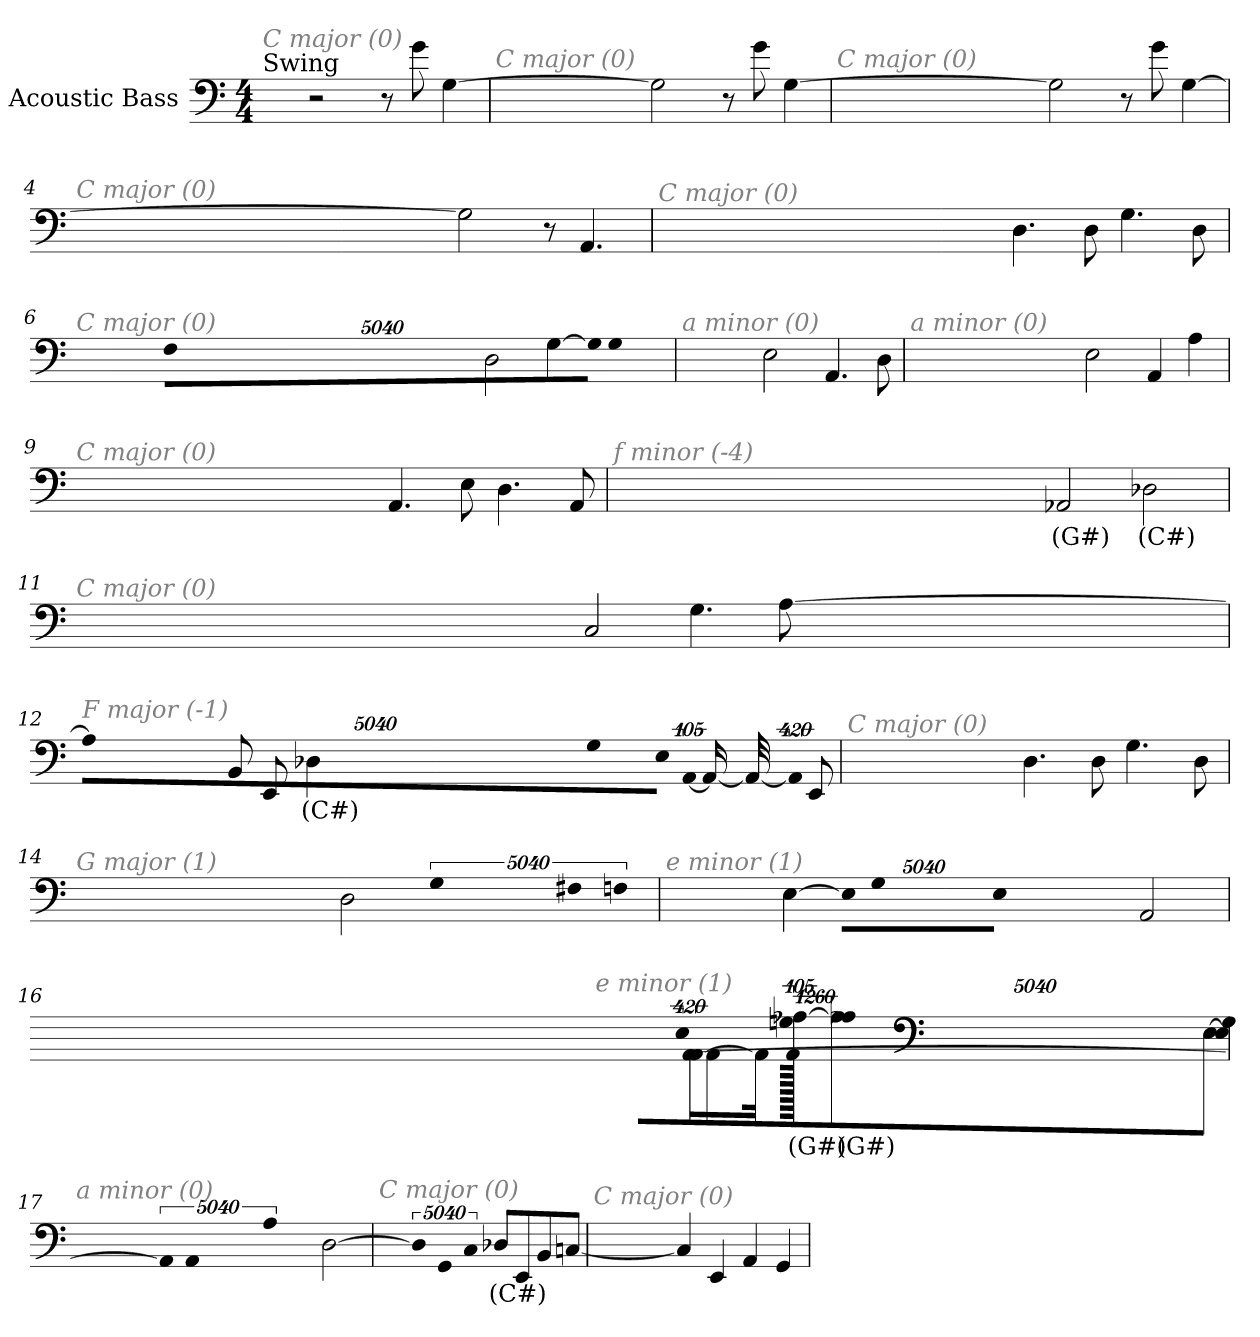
**kern	**text
*part1	*part1
*staff1	*staff1
*I"Acoustic Bass	*
*clefF4	*
*ITrd7c12	*
*k[]	*
*C:	*
*M4/4	*
=1	=1
!LO:TX:a:t=Swing	!
!LO:TX:i:color=#808080:t=C major (0)	!
2r	.
8r	.
8G	.
[4GG	.
=2	=2
!LO:TX:i:color=#808080:t=C major (0)	!
2GG]	.
8r	.
8G	.
[4GG	.
=3	=3
!LO:TX:i:color=#808080:t=C major (0)	!
2GG]	.
8r	.
8G	.
[4GG	.
=4	=4
!LO:TX:i:color=#808080:t=C major (0)	!
2GG]	.
8r	.
4.AAA	.
=5	=5
!LO:TX:i:color=#808080:t=C major (0)	!
4.DD	.
8DD	.
4.GG	.
8DD	.
=6	=6
!LO:TX:i:color=#808080:t=C major (0)	!
2DD	.
[4GG	.
!LO:N:vis=8	!
40320%3347GGL]	.
!LO:N:vis=8	!
40320%3347GG	.
!LO:N:vis=8	!
40320%3347FFJ	.
=7	=7
!LO:TX:i:color=#808080:t=a minor (0)	!
2EE	.
4.AAA	.
8DD	.
=8	=8
!LO:TX:i:color=#808080:t=a minor (0)	!
2EE	.
4AAA	.
4AA	.
=9	=9
!LO:TX:i:color=#808080:t=C major (0)	!
4.AAA	.
8EE	.
4.DD	.
8AAA	.
=10	=10
!LO:TX:i:color=#808080:t=f minor (-4)	!
2AAA-Xi	(G#)
2DD-Xi	(C#)
=11	=11
!LO:TX:i:color=#808080:t=C major (0)	!
2CC	.
4.GG	.
[8AA	.
=12	=12
!LO:TX:i:color=#808080:t=F major (-1)	!
!LO:N:vis=8	!
40320%3347AAL]	.
!LO:N:vis=8	!
40320%3347GG	.
!LO:N:vis=8	!
40320%3347EEJ	.
!LO:N:vis=1024	!
[13440%13AAAL	.
16AAAL_	.
32AAAL_	.
!LO:N:vis=1024%31	!
13440%407AAAL]	.
8EEEJ	.
8BBBL	.
8EEEJ	.
4DD-Xi	(C#)
=13	=13
!LO:TX:i:color=#808080:t=C major (0)	!
4.DD	.
8DD	.
4.GG	.
8DD	.
=14	=14
!LO:TX:i:color=#808080:t=G major (1)	!
2DD	.
!LO:N:vis=4	!
20160%3347GG	.
!LO:N:vis=4	!
20160%3347FF#X	.
!LO:N:vis=4	!
20160%3347FFn	.
=15	=15
!LO:TX:i:color=#808080:t=e minor (1)	!
[4EE	.
!LO:N:vis=8	!
40320%3347EEL]	.
!LO:N:vis=8	!
40320%3347GG	.
!LO:N:vis=8	!
40320%3347EEJ	.
2AAA	.
=16	=16
!LO:TX:i:color=#808080:t=e minor (1)	!
[4EE	.
!LO:N:vis=8	!
40320%3347EEL]	.
!LO:N:vis=8	!
40320%3347GG	.
!LO:N:vis=8	!
40320%3347AA-XiJ	(G#)
[13440%13AA-Xi	(G#)
10080%827AA-i]	.
!LO:N:vis=8	!
40320%3347GGn	.
!LO:N:vis=8	!
40320%3347EEJ	.
!LO:N:vis=1024	!
[13440%13AAA	.
8AAA_	.
16AAA_	.
32AAA_	.
!LO:N:vis=1024%31	!
13440%407AAA_	.
=17	=17
!LO:TX:i:color=#808080:t=a minor (0)	!
!LO:N:vis=4	!
20160%3347AAA]	.
!LO:N:vis=4	!
20160%3347AAA	.
!LO:N:vis=4	!
20160%3347AA	.
[2DD	.
=18	=18
!LO:TX:i:color=#808080:t=C major (0)	!
!LO:N:vis=4	!
20160%3347DD]	.
!LO:N:vis=4	!
20160%3347GGG	.
!LO:N:vis=4	!
20160%3347CC	.
8DD-XiL	(C#)
8EEE	.
8BBB	.
[8CCnJ	.
=19	=19
!LO:TX:i:color=#808080:t=C major (0)	!
4CC]	.
4EEE	.
4AAA	.
4GGG	.
=	=
*-	*-
